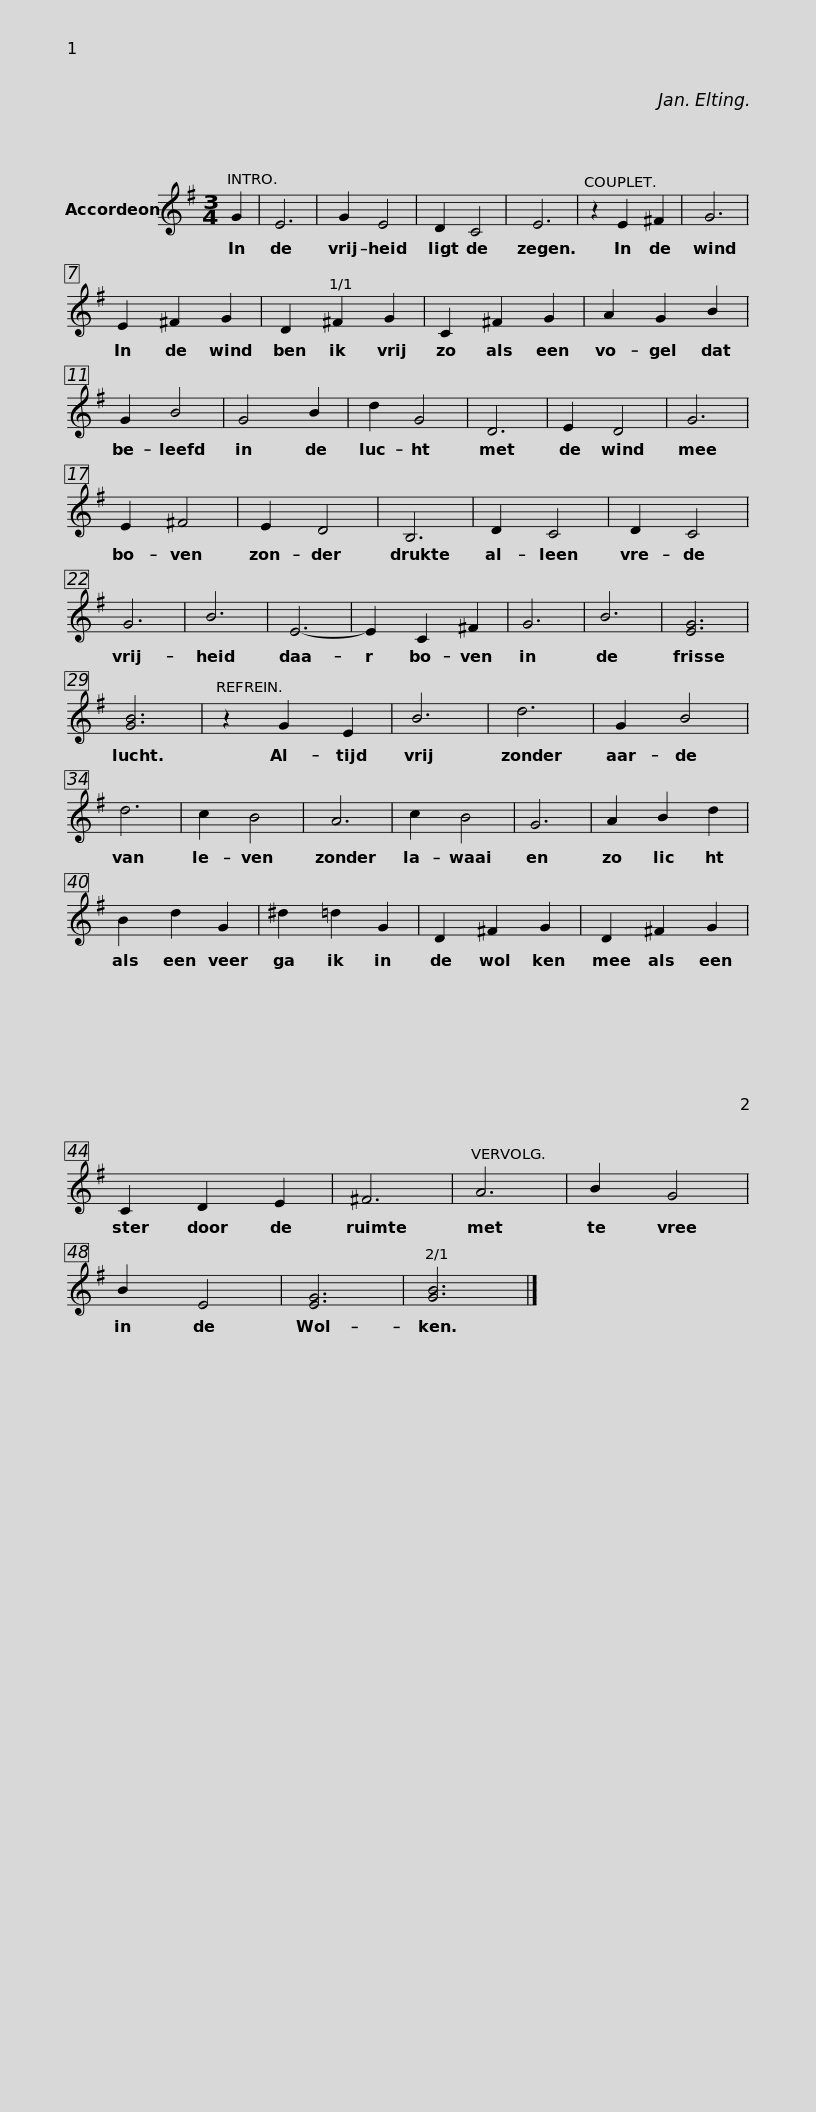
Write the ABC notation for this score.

X:1
L:1/8
M:3/4
I:linebreak $
K:G
V:1 treble
V:1
 G2 | E6 | G2 E4 | D2 C4 | E6 | %5
 z2 E2 ^F2 | G6 | E2 ^F2 G2 | D2 ^F2 G2 |$ C2 ^F2 G2 | %10
 A2 G2 B2 | G2 B4 | G4 B2 | d2 G4 | D6 | %15
 E2 D4 | G6 |$ E2 ^F4 | E2 D4 | B,6 | %20
 D2 C4 | D2 C4 | G6 | B6 | E6- | %25
 E2 C2 ^F2 |$ G6 | B6 | [EG]6 | [GB]6 | %30
 z2 G2 E2 | B6 | d6 | G2 B4 | d6 |$ %35
 c2 B4 | A6 | c2 B4 | G6 | A2 B2 d2 | %40
 B2 d2 G2 | ^d2 =d2 G2 | D2 ^F2 G2 |$ D2 ^F2 G2 | C2 D2 E2 | %45
 ^F6 | A6 | B2 G4 | B2 E4 | [EG]6 | %50
 [GB]6 |] %51
